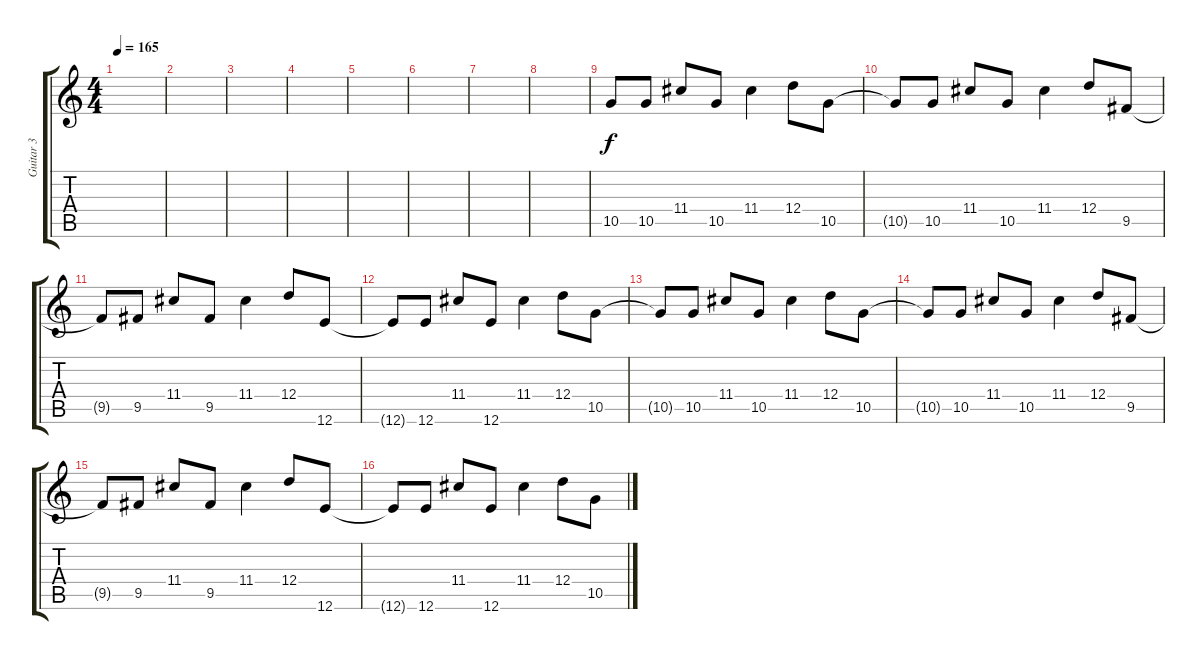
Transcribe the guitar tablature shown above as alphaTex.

\track ("Guitar 3" "Guitar 3") {instrument electricguitarmuted}
\staff {score tabs}
\tuning (E4 B3 G3 D3 A2 E2) {hide}
\ts (4 4)
\tempo 165
\clef g2
\ks c
|
|
|
|
|
|
|
|
10.5.8 10.5.8 11.4.8 10.5.8 11.4.4 12.4.8 10.5.8 |
10.5{t}.8 10.5.8 11.4.8 10.5.8 11.4.4 12.4.8 9.5.8 |
9.5{t}.8 9.5.8 11.4.8 9.5.8 11.4.4 12.4.8 12.6.8 |
12.6{t}.8 12.6.8 11.4.8 12.6.8 11.4.4 12.4.8 10.5.8 |
10.5{t}.8 10.5.8 11.4.8 10.5.8 11.4.4 12.4.8 10.5.8 |
10.5{t}.8 10.5.8 11.4.8 10.5.8 11.4.4 12.4.8 9.5.8 |
9.5{t}.8 9.5.8 11.4.8 9.5.8 11.4.4 12.4.8 12.6.8 |
12.6{t}.8 12.6.8 11.4.8 12.6.8 11.4.4 12.4.8 10.5.8
